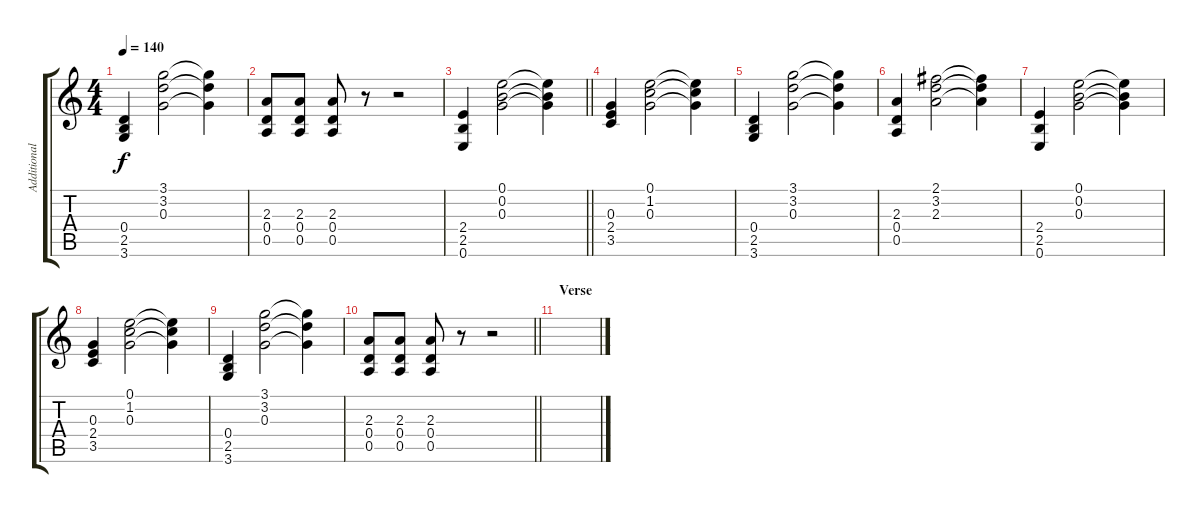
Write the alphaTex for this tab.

\track ("Additional Guitar And Solo Guitar" "Additional") {instrument overdrivenguitar}
\staff {score tabs}
\tuning (E4 B3 G3 D3 A2 E2) {hide}
\ts (4 4)
\tempo 140
\clef g2
\ks c
(0.4 2.5 3.6).4{dy f} (3.1 3.2 0.3).2 (3.1{t} 3.2{t} 0.3{t}).4 |
(2.3 0.4 0.5).8 (2.3 0.4 0.5).8 (2.3 0.4 0.5).8 r.8 r.2 |
\barLineRight lightlight
(2.4 2.5 0.6).4 (0.1 0.2 0.3).2 (0.1{t} 0.2{t} 0.3{t}).4 |
\section ("" "")
(0.3 2.4 3.5).4 (0.1 1.2 0.3).2 (0.1{t} 1.2{t} 0.3{t}).4 |
(0.4 2.5 3.6).4 (3.1 3.2 0.3).2 (3.1{t} 3.2{t} 0.3{t}).4 |
(2.3 0.4 0.5).4 (2.1 3.2 2.3).2 (2.1{t} 3.2{t} 2.3{t}).4 |
(2.4 2.5 0.6).4 (0.1 0.2 0.3).2 (0.1{t} 0.2{t} 0.3{t}).4 |
(0.3 2.4 3.5).4 (0.1 1.2 0.3).2 (0.1{t} 1.2{t} 0.3{t}).4 |
(0.4 2.5 3.6).4 (3.1 3.2 0.3).2 (3.1{t} 3.2{t} 0.3{t}).4 |
\barLineRight lightlight
(2.3 0.4 0.5).8 (2.3 0.4 0.5).8 (2.3 0.4 0.5).8 r.8 r.2 |
\section ("" "Verse")
